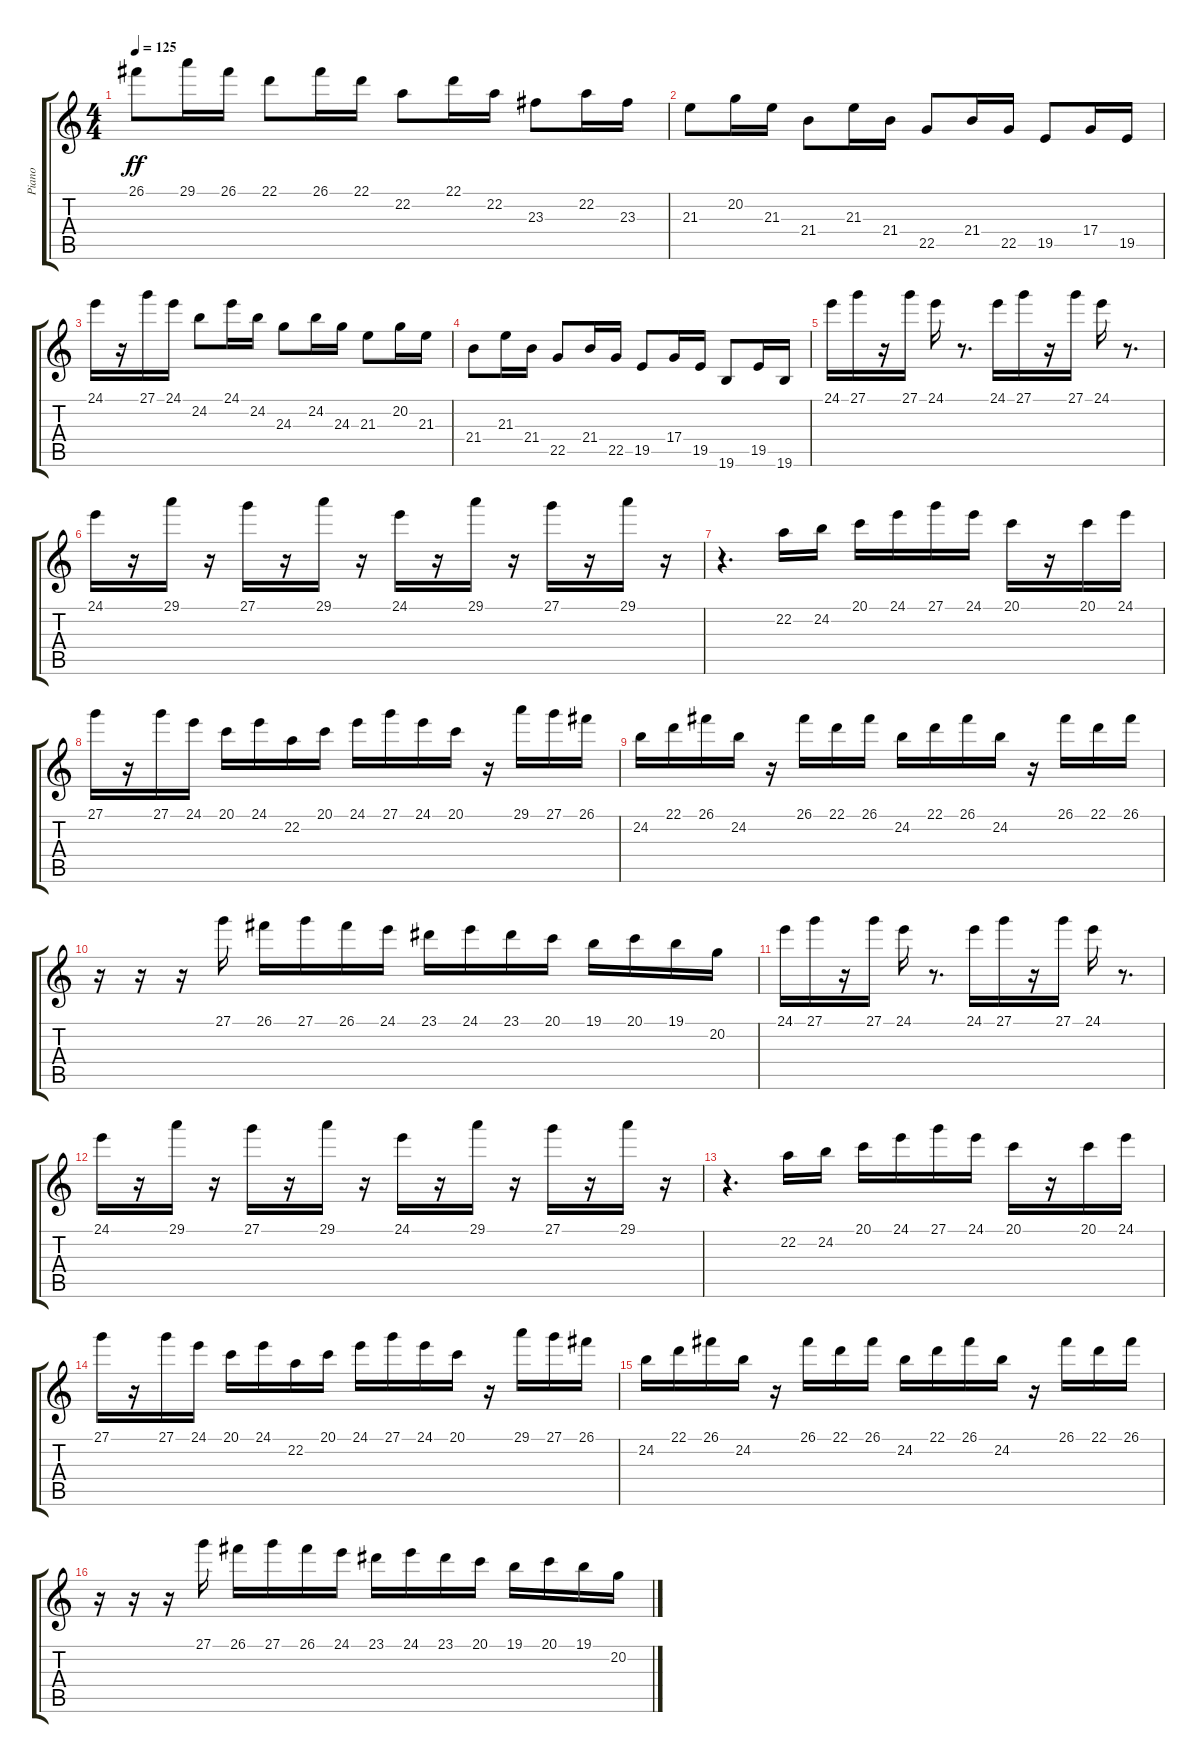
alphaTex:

\track ("Piano" "Piano") {instrument acousticgrandpiano}
\staff {score tabs}
\tuning (E4 B3 G3 D3 A2 E2) {hide}
\ts (4 4)
\tempo 125
\clef g2
\ks c
26.1.8{dy ff} 29.1.16 26.1.16 22.1.8 26.1.16 22.1.16 22.2.8 22.1.16 22.2.16 23.3.8 22.2.16 23.3.16 |
21.3.8 20.2.16 21.3.16 21.4.8 21.3.16 21.4.16 22.5.8 21.4.16 22.5.16 19.5.8 17.4.16 19.5.16 |
24.1.16 r.16 27.1.16 24.1.16 24.2.8 24.1.16 24.2.16 24.3.8 24.2.16 24.3.16 21.3.8 20.2.16 21.3.16 |
21.4.8 21.3.16 21.4.16 22.5.8 21.4.16 22.5.16 19.5.8 17.4.16 19.5.16 19.6.8 19.5.16 19.6.16 |
24.1.16 27.1.16 r.16 27.1.16 24.1.16 r.8{d} 24.1.16 27.1.16 r.16 27.1.16 24.1.16 r.8{d} |
24.1.16 r.16 29.1.16 r.16 27.1.16 r.16 29.1.16 r.16 24.1.16 r.16 29.1.16 r.16 27.1.16 r.16 29.1.16 r.16 |
r.4{d} 22.2.16 24.2.16 20.1.16 24.1.16 27.1.16 24.1.16 20.1.16 r.16 20.1.16 24.1.16 |
27.1.16 r.16 27.1.16 24.1.16 20.1.16 24.1.16 22.2.16 20.1.16 24.1.16 27.1.16 24.1.16 20.1.16 r.16 29.1.16 27.1.16 26.1.16 |
24.2.16 22.1.16 26.1.16 24.2.16 r.16 26.1.16 22.1.16 26.1.16 24.2.16 22.1.16 26.1.16 24.2.16 r.16 26.1.16 22.1.16 26.1.16 |
r.16 r.16 r.16 27.1.16 26.1.16 27.1.16 26.1.16 24.1.16 23.1.16 24.1.16 23.1.16 20.1.16 19.1.16 20.1.16 19.1.16 20.2.16 |
24.1.16 27.1.16 r.16 27.1.16 24.1.16 r.8{d} 24.1.16 27.1.16 r.16 27.1.16 24.1.16 r.8{d} |
24.1.16 r.16 29.1.16 r.16 27.1.16 r.16 29.1.16 r.16 24.1.16 r.16 29.1.16 r.16 27.1.16 r.16 29.1.16 r.16 |
r.4{d} 22.2.16 24.2.16 20.1.16 24.1.16 27.1.16 24.1.16 20.1.16 r.16 20.1.16 24.1.16 |
27.1.16 r.16 27.1.16 24.1.16 20.1.16 24.1.16 22.2.16 20.1.16 24.1.16 27.1.16 24.1.16 20.1.16 r.16 29.1.16 27.1.16 26.1.16 |
24.2.16 22.1.16 26.1.16 24.2.16 r.16 26.1.16 22.1.16 26.1.16 24.2.16 22.1.16 26.1.16 24.2.16 r.16 26.1.16 22.1.16 26.1.16 |
r.16 r.16 r.16 27.1.16 26.1.16 27.1.16 26.1.16 24.1.16 23.1.16 24.1.16 23.1.16 20.1.16 19.1.16 20.1.16 19.1.16 20.2.16
